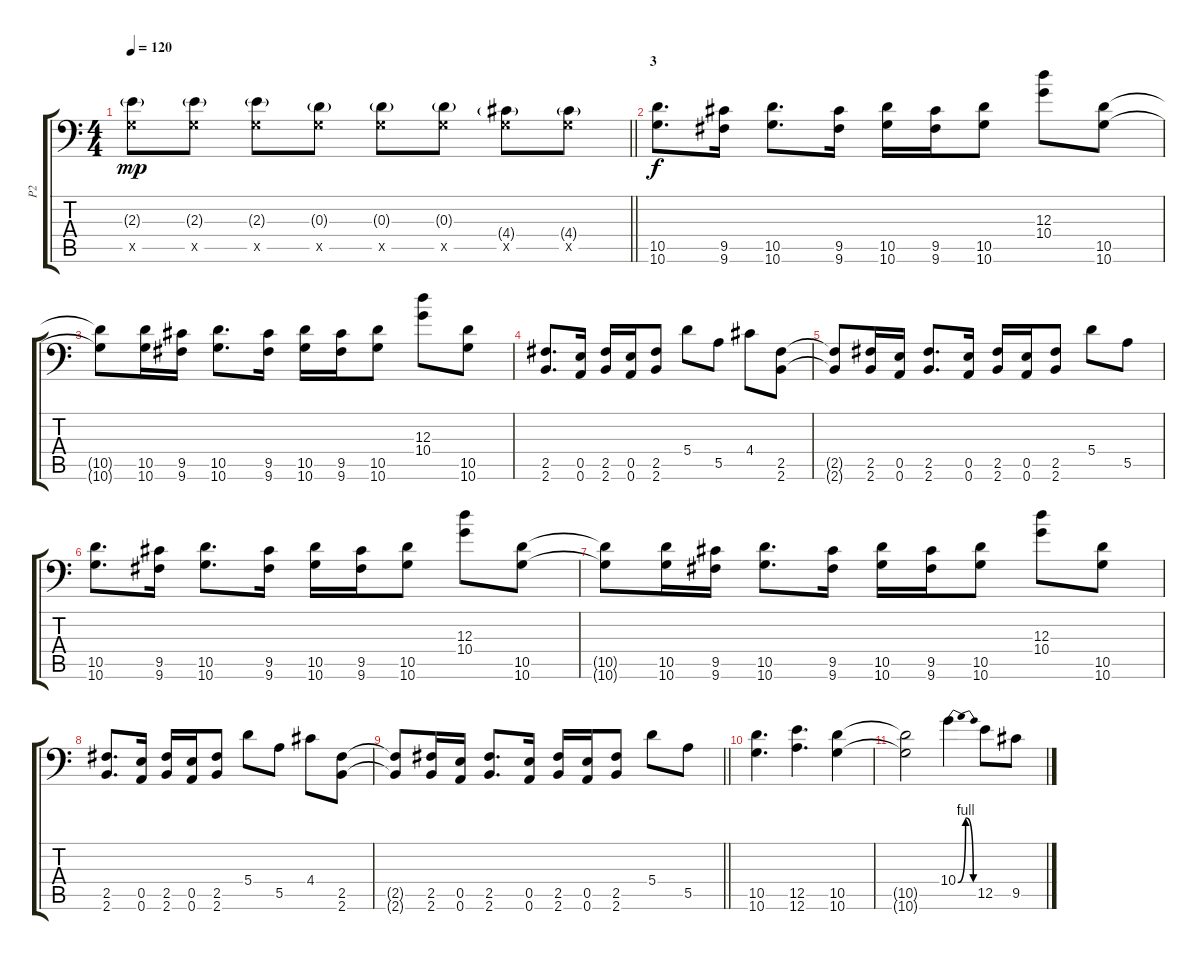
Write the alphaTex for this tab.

\track ("Р2" "Р2") {instrument distortionguitar}
\staff {score tabs}
\tuning (B3 Gb3 D3 A2 E2 A1) {hide}
\ts (4 4)
\tempo 120
\clef f4
\barLineRight lightlight
\ks c
(2.3{g} 3.5{x}).8{dy mp} (2.3{g} 3.5{x}).8 (2.3{g} 3.5{x}).8 (0.3{g} 3.5{x}).8 (0.3{g} 3.5{x}).8 (0.3{g} 3.5{x}).8 (4.4{g} 3.5{x}).8 (4.4{g} 3.5{x}).8 |
\section ("" "3")
(10.5 10.6).8{d dy f} (9.5 9.6).16 (10.5 10.6).8{d} (9.5 9.6).16 (10.5 10.6).16 (9.5 9.6).16 (10.5 10.6).8 (12.3 10.4).8 (10.5 10.6).8 |
(10.5{t} 10.6{t}).8 (10.5 10.6).16 (9.5 9.6).16 (10.5 10.6).8{d} (9.5 9.6).16 (10.5 10.6).16 (9.5 9.6).16 (10.5 10.6).8 (12.3 10.4).8 (10.5 10.6).8 |
(2.5 2.6).8{d} (0.5 0.6).16 (2.5 2.6).16 (0.5 0.6).16 (2.5 2.6).8 5.4.8 5.5.8 4.4.8 (2.5 2.6).8 |
(2.5{t} 2.6{t}).8 (2.5 2.6).16 (0.5 0.6).16 (2.5 2.6).8{d} (0.5 0.6).16 (2.5 2.6).16 (0.5 0.6).16 (2.5 2.6).8 5.4.8 5.5.8 |
(10.5 10.6).8{d} (9.5 9.6).16 (10.5 10.6).8{d} (9.5 9.6).16 (10.5 10.6).16 (9.5 9.6).16 (10.5 10.6).8 (12.3 10.4).8 (10.5 10.6).8 |
(10.5{t} 10.6{t}).8 (10.5 10.6).16 (9.5 9.6).16 (10.5 10.6).8{d} (9.5 9.6).16 (10.5 10.6).16 (9.5 9.6).16 (10.5 10.6).8 (12.3 10.4).8 (10.5 10.6).8 |
(2.5 2.6).8{d} (0.5 0.6).16 (2.5 2.6).16 (0.5 0.6).16 (2.5 2.6).8 5.4.8 5.5.8 4.4.8 (2.5 2.6).8 |
\barLineRight lightlight
(2.5{t} 2.6{t}).8 (2.5 2.6).16 (0.5 0.6).16 (2.5 2.6).8{d} (0.5 0.6).16 (2.5 2.6).16 (0.5 0.6).16 (2.5 2.6).8 5.4.8 5.5.8 |
(10.5 10.6).4{d} (12.5 12.6).4{d} (10.5 10.6).4 |
(10.5{t} 10.6{t}).2 10.4{be (bendrelease 0 0 30 4 30 4 60 0)}.4 12.5.8 9.5.8
